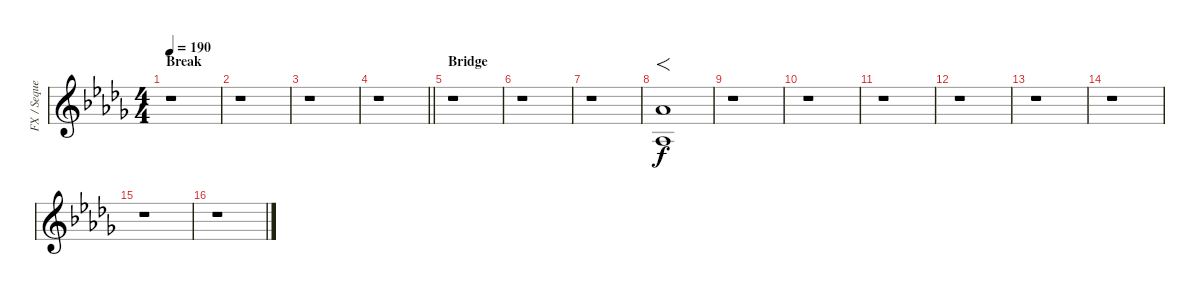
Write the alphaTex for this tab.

\track ("FX / Sequencer" "FX / Seque") {instrument reversecymbal}
\staff {score}
\tuning (Eb4 Bb3 Gb3 Db3 Ab2 Db2) {hide}
\ts (4 4)
\section ("" "Break")
\tempo 190
\clef g2
\ks db
r.1{dy f} |
r.1 |
r.1 |
\barLineRight lightlight
r.1 |
\section ("" "Bridge")
r.1 |
r.1 |
r.1 |
(10.2 7.4).1{f} |
r.1 |
r.1 |
r.1 |
r.1 |
r.1 |
r.1 |
r.1 |
r.1
